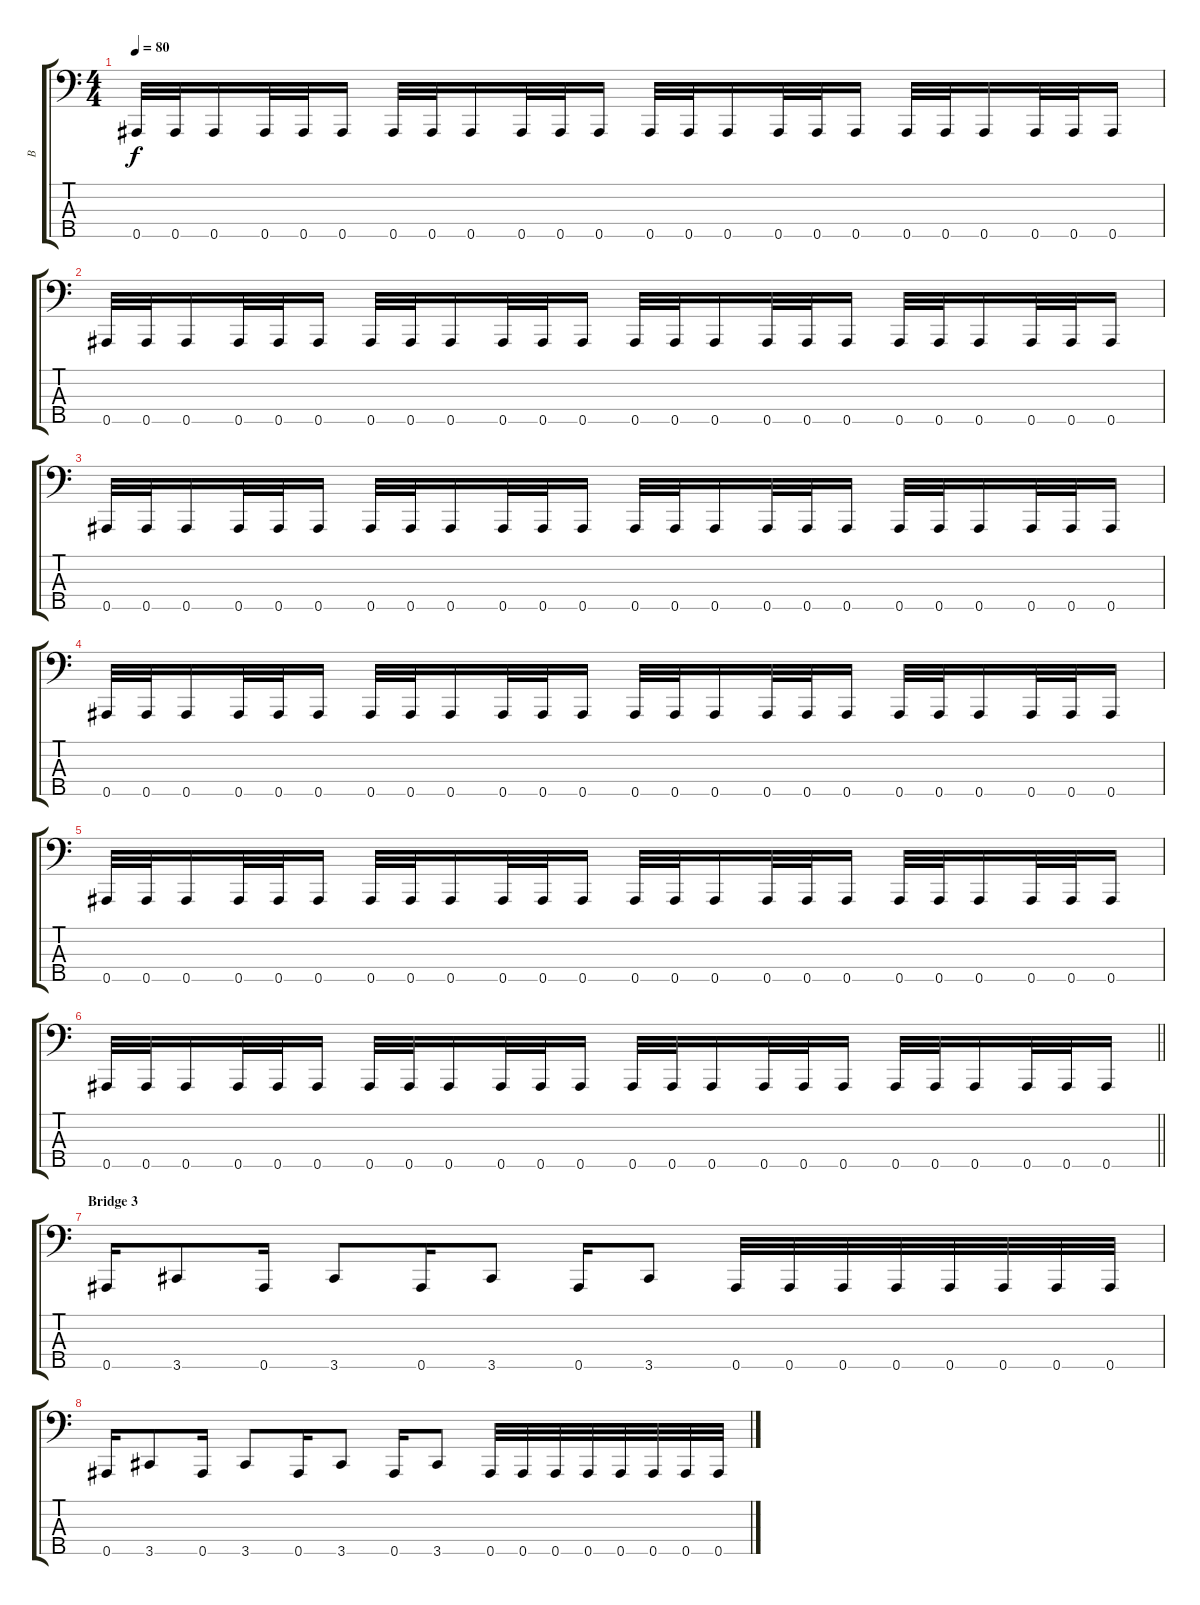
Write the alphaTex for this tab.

\track ("B" "B") {instrument electricbassfinger}
\staff {score tabs}
\tuning (Ab2 Eb2 Bb1 F1 Bb0) {hide}
\ts (4 4)
\tempo 80
\clef f4
\ks c
0.5.32{dy f} 0.5.32 0.5.16 0.5.32 0.5.32 0.5.16 0.5.32 0.5.32 0.5.16 0.5.32 0.5.32 0.5.16 0.5.32 0.5.32 0.5.16 0.5.32 0.5.32 0.5.16 0.5.32 0.5.32 0.5.16 0.5.32 0.5.32 0.5.16 |
0.5.32 0.5.32 0.5.16 0.5.32 0.5.32 0.5.16 0.5.32 0.5.32 0.5.16 0.5.32 0.5.32 0.5.16 0.5.32 0.5.32 0.5.16 0.5.32 0.5.32 0.5.16 0.5.32 0.5.32 0.5.16 0.5.32 0.5.32 0.5.16 |
0.5.32 0.5.32 0.5.16 0.5.32 0.5.32 0.5.16 0.5.32 0.5.32 0.5.16 0.5.32 0.5.32 0.5.16 0.5.32 0.5.32 0.5.16 0.5.32 0.5.32 0.5.16 0.5.32 0.5.32 0.5.16 0.5.32 0.5.32 0.5.16 |
0.5.32 0.5.32 0.5.16 0.5.32 0.5.32 0.5.16 0.5.32 0.5.32 0.5.16 0.5.32 0.5.32 0.5.16 0.5.32 0.5.32 0.5.16 0.5.32 0.5.32 0.5.16 0.5.32 0.5.32 0.5.16 0.5.32 0.5.32 0.5.16 |
0.5.32 0.5.32 0.5.16 0.5.32 0.5.32 0.5.16 0.5.32 0.5.32 0.5.16 0.5.32 0.5.32 0.5.16 0.5.32 0.5.32 0.5.16 0.5.32 0.5.32 0.5.16 0.5.32 0.5.32 0.5.16 0.5.32 0.5.32 0.5.16 |
\barLineRight lightlight
0.5.32 0.5.32 0.5.16 0.5.32 0.5.32 0.5.16 0.5.32 0.5.32 0.5.16 0.5.32 0.5.32 0.5.16 0.5.32 0.5.32 0.5.16 0.5.32 0.5.32 0.5.16 0.5.32 0.5.32 0.5.16 0.5.32 0.5.32 0.5.16 |
\section ("" "Bridge 3")
0.5.16 3.5.8 0.5.16 3.5.8 0.5.16 3.5.8 0.5.16 3.5.8 0.5.32 0.5.32 0.5.32 0.5.32 0.5.32 0.5.32 0.5.32 0.5.32 |
0.5.16 3.5.8 0.5.16 3.5.8 0.5.16 3.5.8 0.5.16 3.5.8 0.5.32 0.5.32 0.5.32 0.5.32 0.5.32 0.5.32 0.5.32 0.5.32
